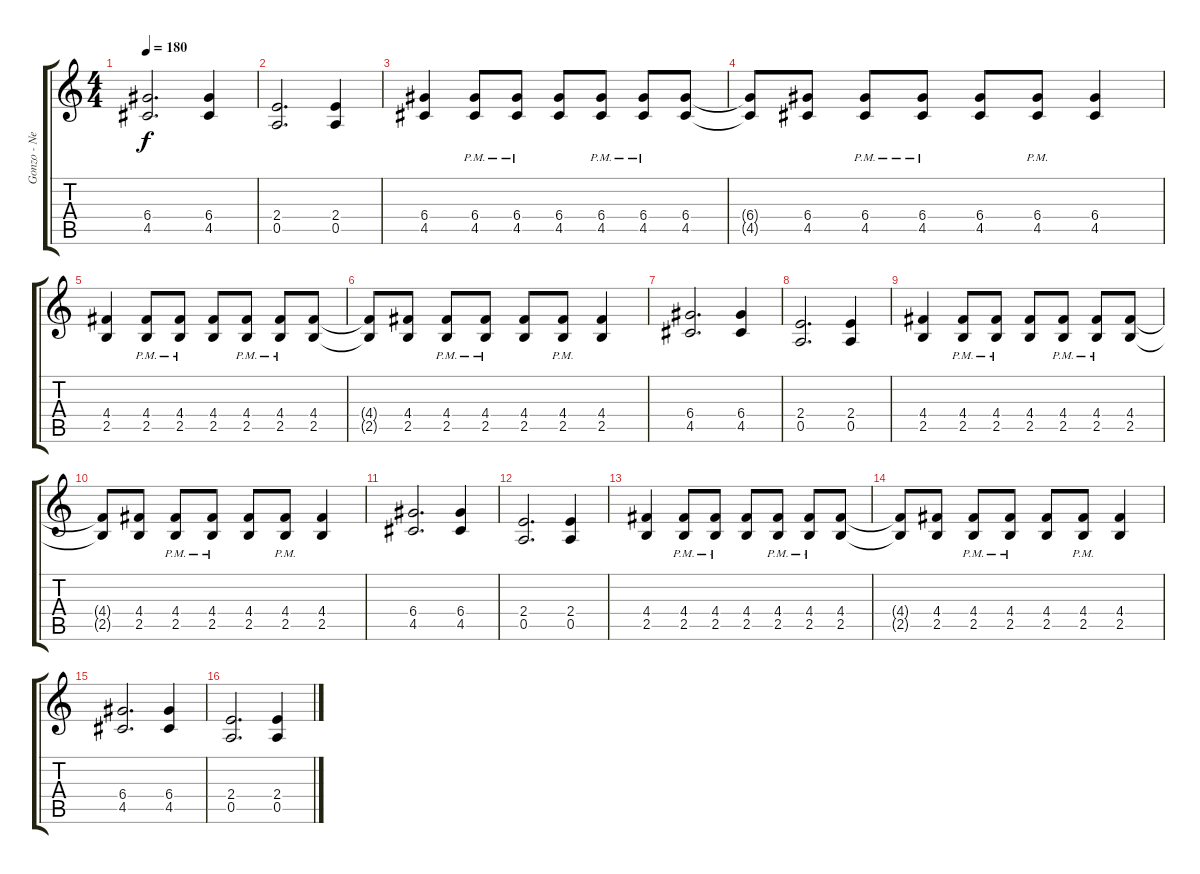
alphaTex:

\track ("Gonzo - Neck 2" "Gonzo - Ne") {instrument distortionguitar}
\staff {score tabs}
\tuning (E4 B3 G3 D3 A2 E2) {hide}
\ts (4 4)
\tempo 180
\clef g2
\ks c
(6.4 4.5).2{d dy f} (6.4 4.5).4 |
(2.4 0.5).2{d} (2.4 0.5).4 |
(6.4 4.5).4 (6.4{pm} 4.5{pm}).8 (6.4{pm} 4.5{pm}).8 (6.4 4.5).8 (6.4{pm} 4.5{pm}).8 (6.4{pm} 4.5{pm}).8 (6.4 4.5).8 |
(6.4{t} 4.5{t}).8 (6.4 4.5).8 (6.4{pm} 4.5{pm}).8 (6.4{pm} 4.5{pm}).8 (6.4 4.5).8 (6.4{pm} 4.5{pm}).8 (6.4 4.5).4 |
(4.4 2.5).4 (4.4{pm} 2.5{pm}).8 (4.4{pm} 2.5{pm}).8 (4.4 2.5).8 (4.4{pm} 2.5{pm}).8 (4.4{pm} 2.5{pm}).8 (4.4 2.5).8 |
(4.4{t} 2.5{t}).8 (4.4 2.5).8 (4.4{pm} 2.5{pm}).8 (4.4{pm} 2.5{pm}).8 (4.4 2.5).8 (4.4{pm} 2.5{pm}).8 (4.4 2.5).4 |
(6.4 4.5).2{d} (6.4 4.5).4 |
(2.4 0.5).2{d} (2.4 0.5).4 |
(4.4 2.5).4 (4.4{pm} 2.5{pm}).8 (4.4{pm} 2.5{pm}).8 (4.4 2.5).8 (4.4{pm} 2.5{pm}).8 (4.4{pm} 2.5{pm}).8 (4.4 2.5).8 |
(4.4{t} 2.5{t}).8 (4.4 2.5).8 (4.4{pm} 2.5{pm}).8 (4.4{pm} 2.5{pm}).8 (4.4 2.5).8 (4.4{pm} 2.5{pm}).8 (4.4 2.5).4 |
(6.4 4.5).2{d} (6.4 4.5).4 |
(2.4 0.5).2{d} (2.4 0.5).4 |
(4.4 2.5).4 (4.4{pm} 2.5{pm}).8 (4.4{pm} 2.5{pm}).8 (4.4 2.5).8 (4.4{pm} 2.5{pm}).8 (4.4{pm} 2.5{pm}).8 (4.4 2.5).8 |
(4.4{t} 2.5{t}).8 (4.4 2.5).8 (4.4{pm} 2.5{pm}).8 (4.4{pm} 2.5{pm}).8 (4.4 2.5).8 (4.4{pm} 2.5{pm}).8 (4.4 2.5).4 |
(6.4 4.5).2{d} (6.4 4.5).4 |
(2.4 0.5).2{d} (2.4 0.5).4
